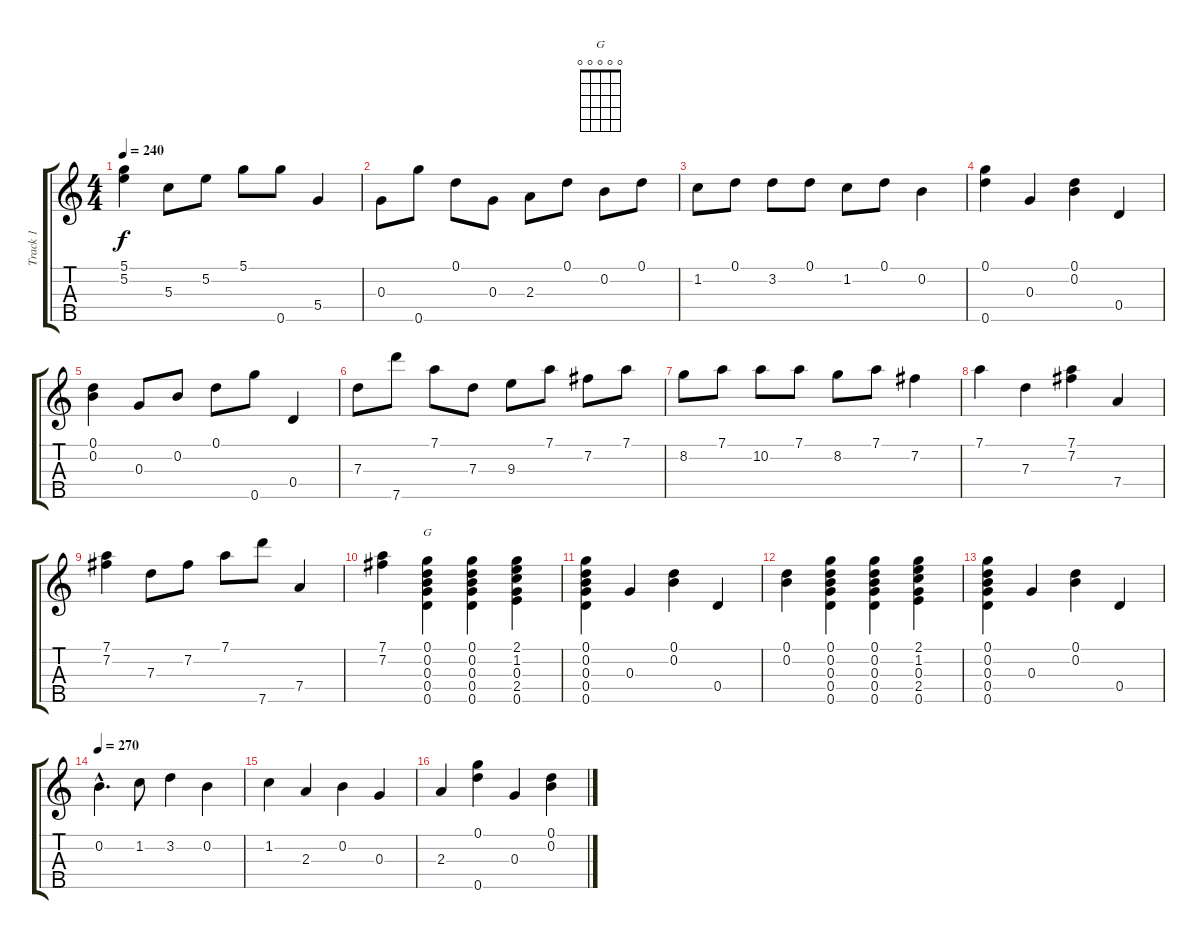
\track ("Track 1" "Track 1") {instrument banjo}
\staff {score tabs}
\tuning (D4 B3 G3 D3 G4) {hide}
\displaytranspose 12
\chord ("G" 0 0 0 0 0)
\ts (4 4)
\tempo 240
\clef g2
\ks c
(5.1 5.2).4{dy f} 5.3.8 5.2.8 5.1.8 0.5.8 5.4.4 |
0.3.8 0.5.8 0.1.8 0.3.8 2.3.8 0.1.8 0.2.8 0.1.8 |
1.2.8 0.1.8 3.2.8 0.1.8 1.2.8 0.1.8 0.2.4 |
(0.1 0.5).4 0.3.4 (0.1 0.2).4 0.4.4 |
(0.1 0.2).4 0.3.8 0.2.8 0.1.8 0.5.8 0.4.4 |
7.3.8 7.5.8 7.1.8 7.3.8 9.3.8 7.1.8 7.2.8 7.1.8 |
8.2.8 7.1.8 10.2.8 7.1.8 8.2.8 7.1.8 7.2.4 |
7.1.4 7.3.4 (7.1 7.2).4 7.4.4 |
(7.1 7.2).4 7.3.8 7.2.8 7.1.8 7.5.8 7.4.4 |
(7.1 7.2).4 (0.1 0.2 0.3 0.4 0.5).4{ch "G"} (0.1 0.2 0.3 0.4 0.5).4 (2.1 1.2 0.3 2.4 0.5).4 |
(0.1 0.2 0.3 0.4 0.5).4 0.3.4 (0.1 0.2).4 0.4.4 |
(0.1 0.2).4 (0.1 0.2 0.3 0.4 0.5).4 (0.1 0.2 0.3 0.4 0.5).4 (2.1 1.2 0.3 2.4 0.5).4 |
(0.1 0.2 0.3 0.4 0.5).4 0.3.4 (0.1 0.2).4 0.4.4 |
\tempo 270
0.2{hac}.4{d} 1.2.8 3.2.4 0.2.4 |
1.2.4 2.3.4 0.2.4 0.3.4 |
2.3.4 (0.1 0.5).4 0.3.4 (0.1 0.2).4
